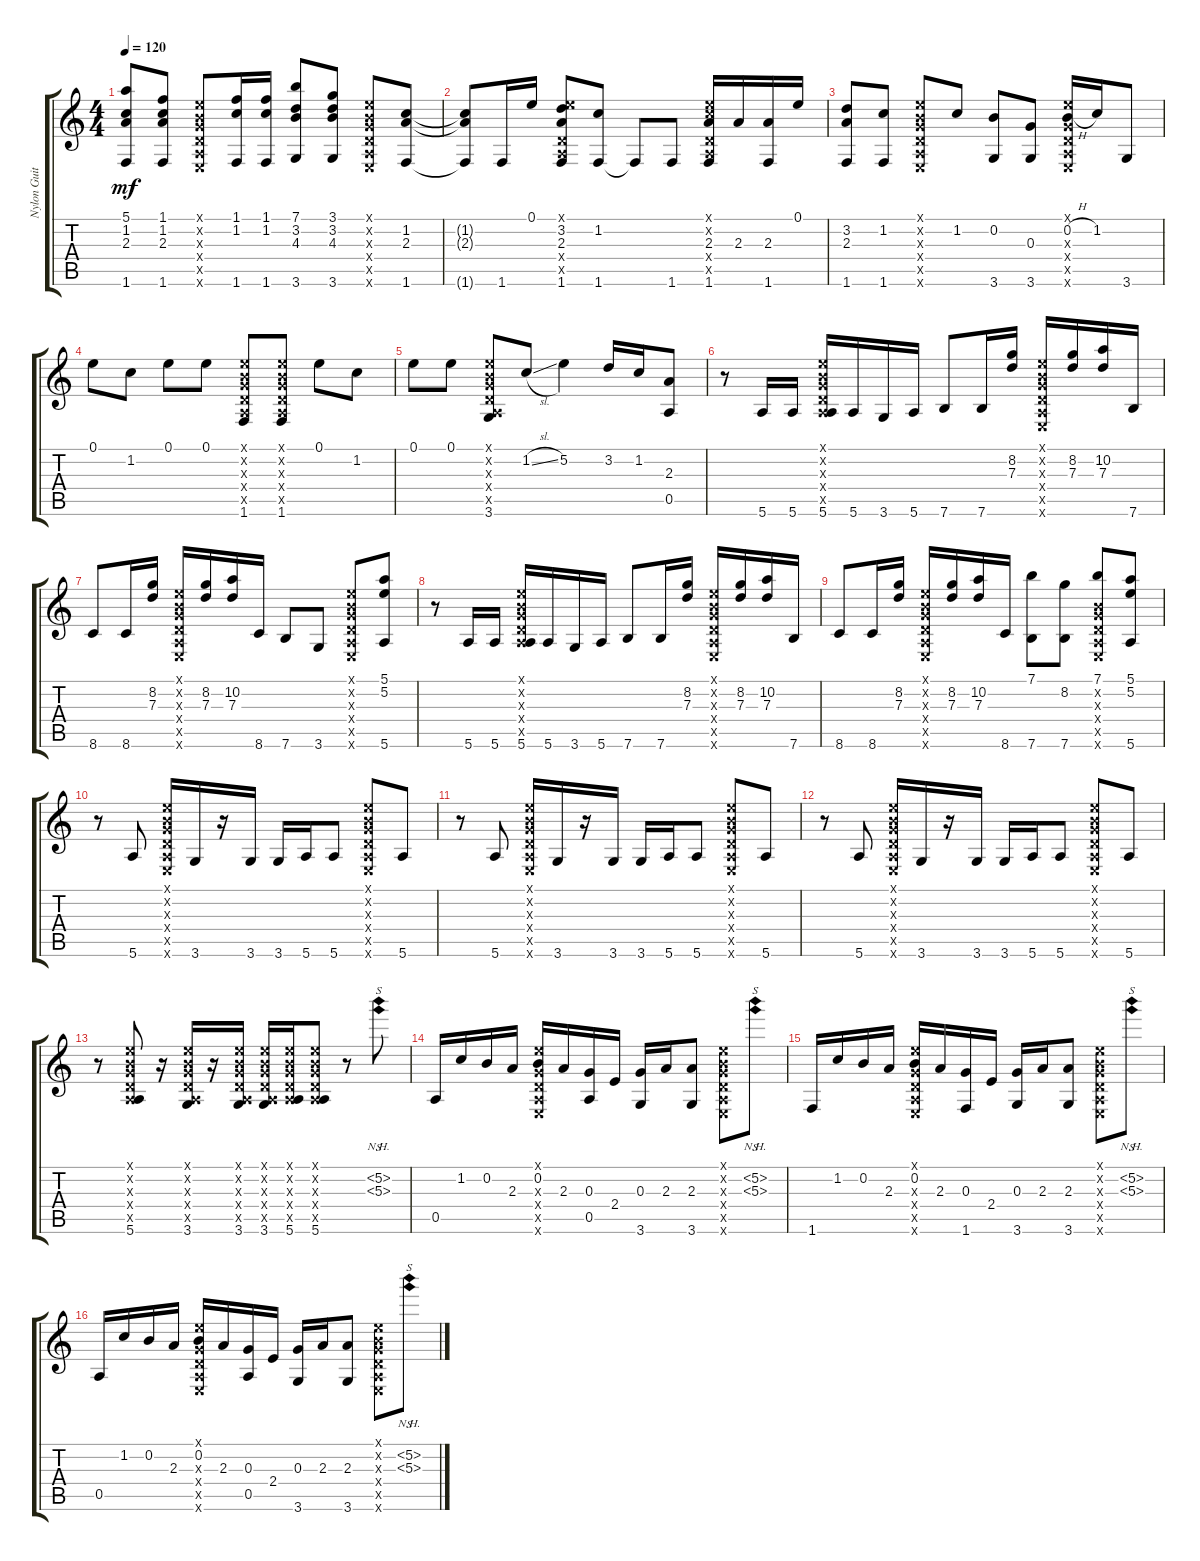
\track ("Nylon Guitar" "Nylon Guit") {instrument acousticguitarnylon}
\staff {score tabs}
\tuning (E4 B3 G3 D3 A2 E2) {hide}
\ts (4 4)
\tempo 120
\clef g2
\ks c
(5.1 1.2 2.3 1.6).8{dy mf} (1.1 1.2 2.3 1.6).8 (0.1{x} 0.2{x} 0.3{x} 0.4{x} 0.5{x} 0.6{x}).8 (1.1 1.2 1.6).16 (1.1 1.2 1.6).16 (7.1 3.2 4.3 3.6).8 (3.1 3.2 4.3 3.6).8 (0.1{x} 0.2{x} 0.3{x} 0.4{x} 0.5{x} 0.6{x}).8 (1.2 2.3 1.6).8 |
(1.2{t} 2.3{t} 1.6{t}).8 1.6.16 0.1.16 (0.1{x} 3.2 2.3 0.4{x} 0.5{x} 1.6).8 (1.2 1.6).8 1.6{t}.8 1.6.8 (0.1{x} 1.2{x} 2.3 0.4{x} 0.5{x} 1.6).16 2.3.16 (2.3 1.6).16 0.1.16 |
(3.2 2.3 1.6).8 (1.2 1.6).8 (0.1{x} 0.2{x} 0.3{x} 0.4{x} 0.5{x} 0.6{x}).8 1.2.8 (0.2 3.6).8 (0.3 3.6).8 (0.1{x} 0.2{h} 0.3{x} 0.4{x} 0.5{x} 0.6{x}).16 1.2.16 3.6.8 |
0.1.8 1.2.8 0.1.8 0.1.8 (0.1{x} 0.2{x} 0.3{x} 0.4{x} 0.5{x} 1.6).8 (0.1{x} 0.2{x} 0.3{x} 0.4{x} 0.5{x} 1.6).8 0.1.8 1.2.8 |
0.1.8 0.1.8 (0.1{x} 0.2{x} 0.3{x} 0.4{x} 0.5{x} 3.6).8 1.2{sl}.8 5.2.4 3.2.16 1.2.16 (2.3 0.5).8 |
r.8 5.6.16 5.6.16 (0.1{x} 0.2{x} 0.3{x} 0.4{x} 0.5{x} 5.6).16 5.6.16 3.6.16 5.6.16 7.6.8 7.6.16 (8.2 7.3).16 (0.1{x} 0.2{x} 0.3{x} 0.4{x} 0.5{x} 0.6{x}).16 (8.2 7.3).16 (10.2 7.3).16 7.6.16 |
8.6.8 8.6.16 (8.2 7.3).16 (0.1{x} 0.2{x} 0.3{x} 0.4{x} 0.5{x} 0.6{x}).16 (8.2 7.3).16 (10.2 7.3).16 8.6.16 7.6.8 3.6.8 (0.1{x} 0.2{x} 0.3{x} 0.4{x} 0.5{x} 0.6{x}).8 (5.1 5.2 5.6).8 |
r.8 5.6.16 5.6.16 (0.1{x} 0.2{x} 0.3{x} 0.4{x} 0.5{x} 5.6).16 5.6.16 3.6.16 5.6.16 7.6.8 7.6.16 (8.2 7.3).16 (0.1{x} 0.2{x} 0.3{x} 0.4{x} 0.5{x} 0.6{x}).16 (8.2 7.3).16 (10.2 7.3).16 7.6.16 |
8.6.8 8.6.16 (8.2 7.3).16 (0.1{x} 0.2{x} 0.3{x} 0.4{x} 0.5{x} 0.6{x}).16 (8.2 7.3).16 (10.2 7.3).16 8.6.16 (7.1 7.6).8 (8.2 7.6).8 (7.1 0.2{x} 0.3{x} 0.4{x} 0.5{x} 0.6{x}).8 (5.1 5.2 5.6).8 |
r.8 5.6.8 (0.1{x} 0.2{x} 0.3{x} 0.4{x} 0.5{x} 0.6{x}).16 3.6.16 r.16 3.6.16 3.6.16 5.6.16 5.6.8 (0.1{x} 0.2{x} 0.3{x} 0.4{x} 0.5{x} 0.6{x}).8 5.6.8 |
r.8 5.6.8 (0.1{x} 0.2{x} 0.3{x} 0.4{x} 0.5{x} 0.6{x}).16 3.6.16 r.16 3.6.16 3.6.16 5.6.16 5.6.8 (0.1{x} 0.2{x} 0.3{x} 0.4{x} 0.5{x} 0.6{x}).8 5.6.8 |
r.8 5.6.8 (0.1{x} 0.2{x} 0.3{x} 0.4{x} 0.5{x} 0.6{x}).16 3.6.16 r.16 3.6.16 3.6.16 5.6.16 5.6.8 (0.1{x} 0.2{x} 0.3{x} 0.4{x} 0.5{x} 0.6{x}).8 5.6.8 |
r.8 (0.1{x} 0.2{x} 0.3{x} 0.4{x} 0.5{x} 5.6).8 r.16 (0.1{x} 0.2{x} 0.3{x} 0.4{x} 0.5{x} 3.6).16 r.16 (0.1{x} 0.2{x} 0.3{x} 0.4{x} 0.5{x} 3.6).16 (0.1{x} 0.2{x} 0.3{x} 0.4{x} 0.5{x} 3.6).16 (0.1{x} 0.2{x} 0.3{x} 0.4{x} 0.5{x} 5.6).16 (0.1{x} 0.2{x} 0.3{x} 0.4{x} 0.5{x} 5.6).8 r.8 (5.2{nh} 5.3{nh}).8{s} |
0.5.16 1.2.16 0.2.16 2.3.16 (0.1{x} 0.2 0.3{x} 0.4{x} 0.5{x} 0.6{x}).16 2.3.16 (0.3 0.5).16 2.4.16 (0.3 3.6).16 2.3.16 (2.3 3.6).8 (0.1{x} 0.2{x} 0.3{x} 0.4{x} 0.5{x} 0.6{x}).8 (5.2{nh} 5.3{nh}).8{s} |
1.6.16 1.2.16 0.2.16 2.3.16 (0.1{x} 0.2 0.3{x} 0.4{x} 0.5{x} 0.6{x}).16 2.3.16 (0.3 1.6).16 2.4.16 (0.3 3.6).16 2.3.16 (2.3 3.6).8 (0.1{x} 0.2{x} 0.3{x} 0.4{x} 0.5{x} 0.6{x}).8 (5.2{nh} 5.3{nh}).8{s} |
0.5.16 1.2.16 0.2.16 2.3.16 (0.1{x} 0.2 0.3{x} 0.4{x} 0.5{x} 0.6{x}).16 2.3.16 (0.3 0.5).16 2.4.16 (0.3 3.6).16 2.3.16 (2.3 3.6).8 (0.1{x} 0.2{x} 0.3{x} 0.4{x} 0.5{x} 0.6{x}).8 (5.2{nh} 5.3{nh}).8{s}
